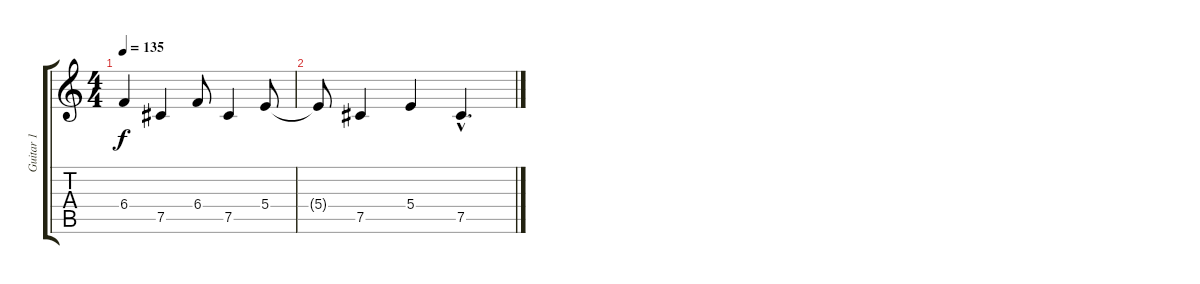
\track ("Guitar 1" "Guitar 1") {instrument distortionguitar}
\staff {score tabs}
\tuning (Db4 Ab3 E3 B2 Gb2 Db2) {hide}
\ts (4 4)
\tempo 135
\clef g2
\ks c
6.4.4{dy f volume 4} 7.5.4 6.4.8 7.5.4 5.4.8 |
5.4{t}.8 7.5.4{volume 3} 5.4.4 7.5{hac}.4{d}
